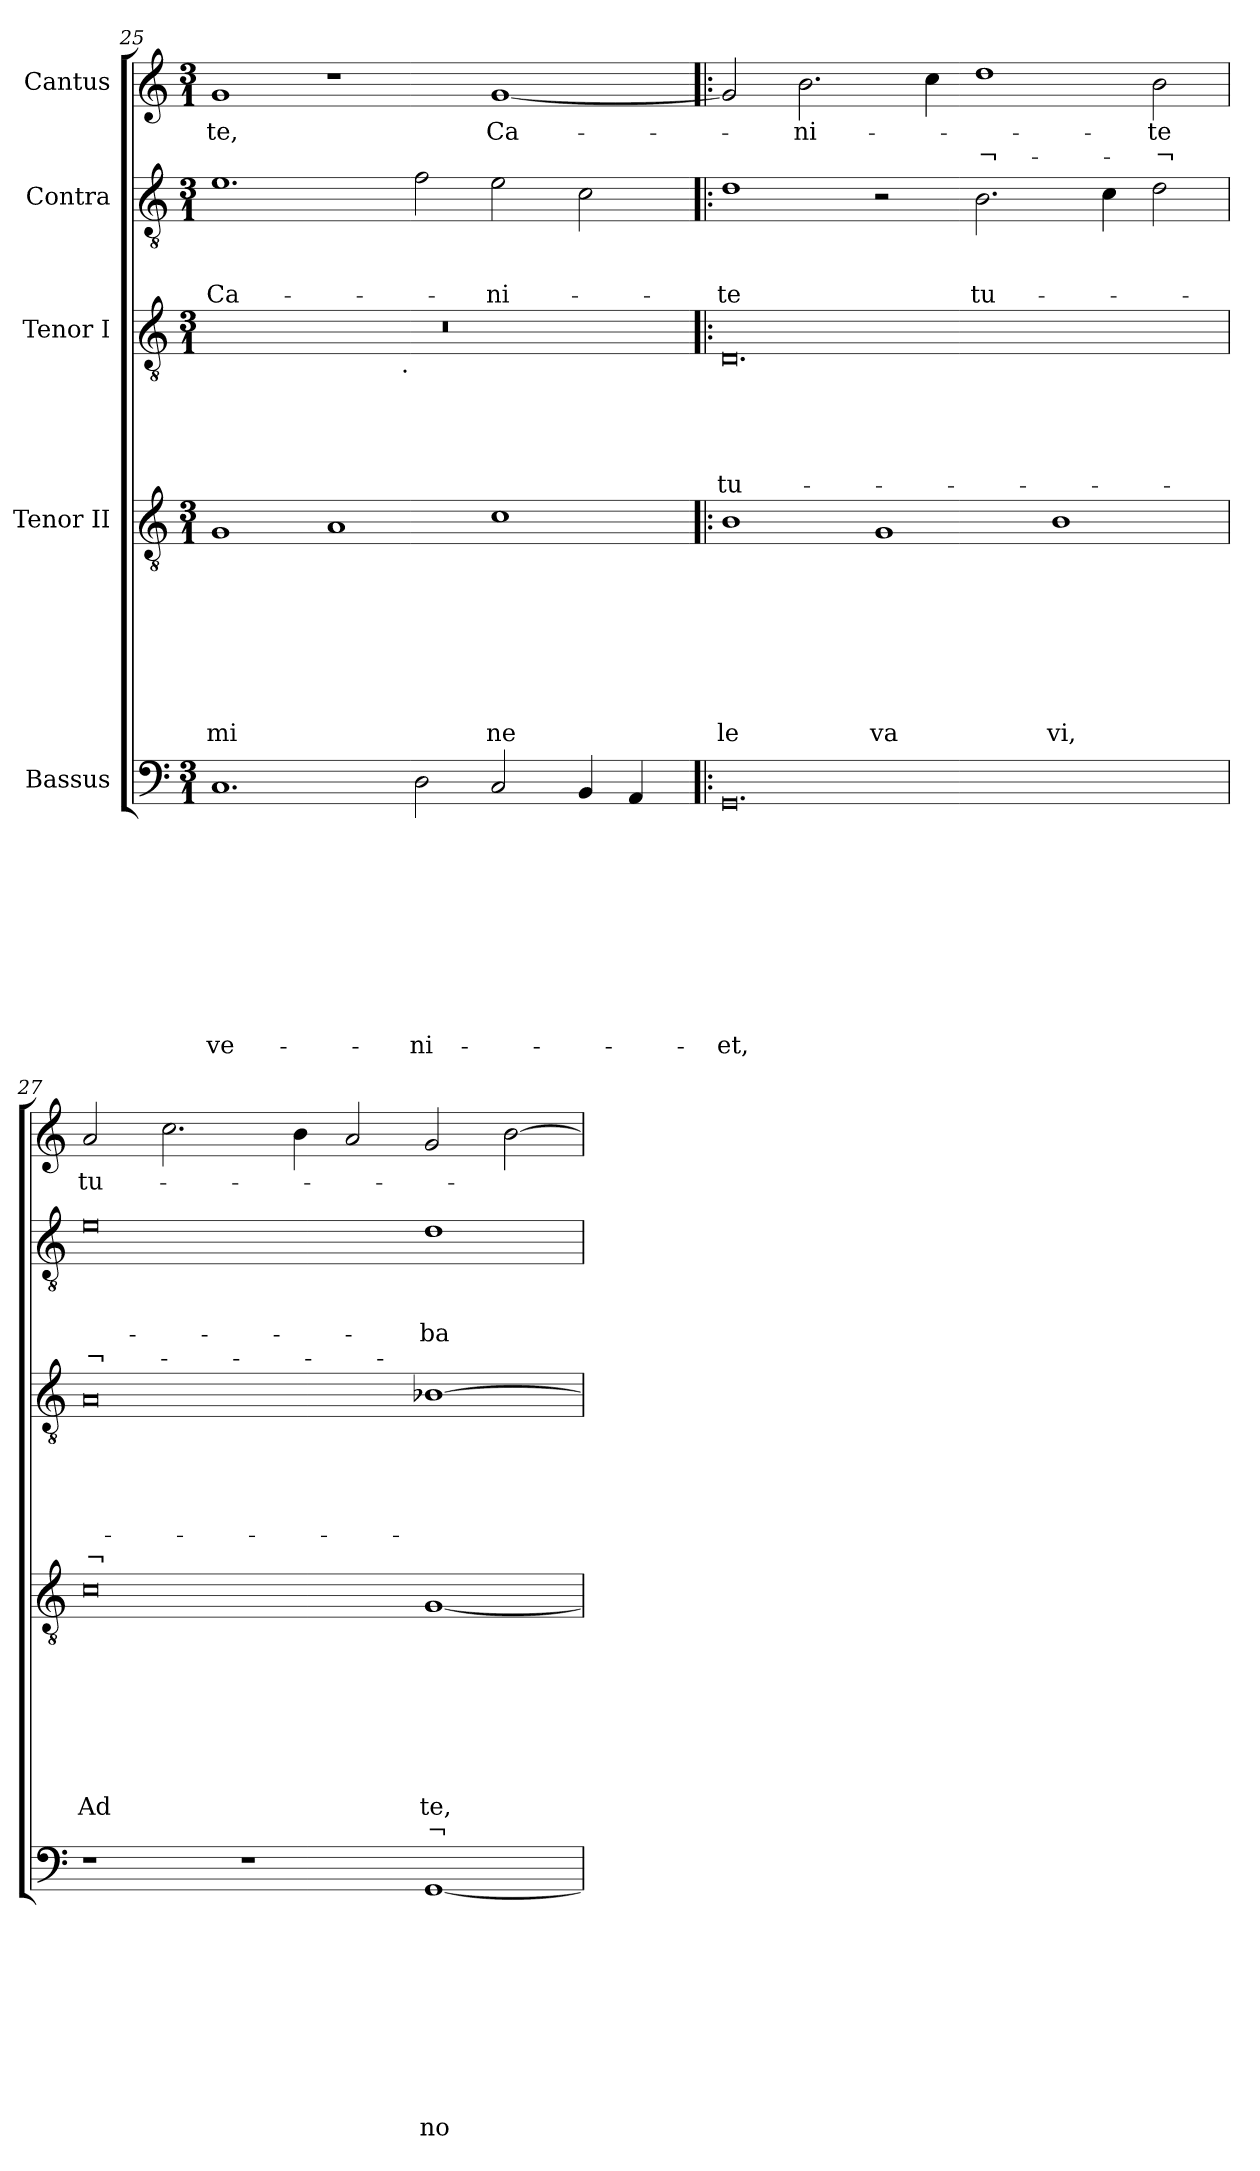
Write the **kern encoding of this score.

**kern	**text	**text	**text	**text	**text	**text	**text	**text	**text	**text	**kern	**text	**text	**text	**text	**text	**text	**text	**text	**text	**kern	**text	**text	**text	**text	**text	**text	**kern	**text	**text	**text	**text	**kern	**text	**text
*part5	*part5	*part5	*part5	*part5	*part5	*part5	*part5	*part5	*part5	*part5	*part4	*part4	*part4	*part4	*part4	*part4	*part4	*part4	*part4	*part4	*part3	*part3	*part3	*part3	*part3	*part3	*part3	*part2	*part2	*part2	*part2	*part2	*part1	*part1	*part1
*staff5	*staff5	*staff5	*staff5	*staff5	*staff5	*staff5	*staff5	*staff5	*staff5	*staff5	*staff4	*staff4	*staff4	*staff4	*staff4	*staff4	*staff4	*staff4	*staff4	*staff4	*staff3	*staff3	*staff3	*staff3	*staff3	*staff3	*staff3	*staff2	*staff2	*staff2	*staff2	*staff2	*staff1	*staff1	*staff1
*I"Bassus	*	*	*	*	*	*	*	*	*	*	*I"Tenor II	*	*	*	*	*	*	*	*	*	*I"Tenor I	*	*	*	*	*	*	*I"Contra	*	*	*	*	*I"Cantus	*	*
*clefF4	*	*	*	*	*	*	*	*	*	*	*clefGv2	*	*	*	*	*	*	*	*	*	*clefGv2	*	*	*	*	*	*	*clefGv2	*	*	*	*	*clefG2	*	*
*k[]	*	*	*	*	*	*	*	*	*	*	*k[]	*	*	*	*	*	*	*	*	*	*k[]	*	*	*	*	*	*	*k[]	*	*	*	*	*k[]	*	*
*C:	*	*	*	*	*	*	*	*	*	*	*C:	*	*	*	*	*	*	*	*	*	*C:	*	*	*	*	*	*	*C:	*	*	*	*	*C:	*	*
*M3/1	*	*	*	*	*	*	*	*	*	*	*M3/1	*	*	*	*	*	*	*	*	*	*M3/1	*	*	*	*	*	*	*M3/1	*	*	*	*	*M3/1	*	*
=25	=25	=25	=25	=25	=25	=25	=25	=25	=25	=25	=25	=25	=25	=25	=25	=25	=25	=25	=25	=25	=25	=25	=25	=25	=25	=25	=25	=25	=25	=25	=25	=25	=25	=25	=25
!	!	!	!	!	!	!	!	!	!	!LO:LY:b	!	!	!	!	!	!	!	!	!LO:LY:b	!	!	!	!	!	!	!	!	!	!	!	!LO:LY:b	!	!	!LO:LY:b	!
*	*	*	*	*	*	*	*	*	*	*	*	*	*	*	*	*	*	*	*	*	*^	*	*	*	*	*	*	*	*	*	*	*	*	*	*
1.C	.	.	.	.	.	.	.	.	.	ve-	1G	.	.	.	.	.	.	.	mi	.	0.r	1ryy	.	.	.	.	.	.	1.e	.	.	Ca-	.	1g	-te,	.
.	.	.	.	.	.	.	.	.	.	.	1A	.	.	.	.	.	.	.	.	.	.	4...ryy	.	.	.	.	.	.	.	.	.	.	.	1r	.	.
!	!	!	!	!	!	!	!	!	!	!	!	!	!	!	!	!	!	!	!	!	!	!LO:TX:b:t=.	!	!	!	!	!	!	!	!	!	!	!	!	!	!
.	.	.	.	.	.	.	.	.	.	.	.	.	.	.	.	.	.	.	.	.	.	1ryy	.	.	.	.	.	.	.	.	.	.	.	.	.	.
!	!	!	!	!	!	!	!	!	!	!LO:LY:b	!	!	!	!	!	!	!	!	!	!	!	!	!	!	!	!	!	!	!	!	!	!	!	!	!	!
2D\	.	.	.	.	.	.	.	.	.	-ni-	.	.	.	.	.	.	.	.	.	.	.	.	.	.	.	.	.	.	2f\	.	.	.	.	.	.	.
!	!	!	!	!	!	!	!	!	!	!	!	!	!	!	!	!	!	!	!LO:LY:b	!	!	!	!	!	!	!	!	!	!	!	!	!LO:LY:b	!	!	!LO:LY:b	!
2C/	.	.	.	.	.	.	.	.	.	.	1c	.	.	.	.	.	.	.	ne	.	.	.	.	.	.	.	.	.	2e\	.	.	-ni-	.	[<1g	Ca-	.
.	.	.	.	.	.	.	.	.	.	.	.	.	.	.	.	.	.	.	.	.	.	2ryy	.	.	.	.	.	.	.	.	.	.	.	.	.	.
4BB/	.	.	.	.	.	.	.	.	.	.	.	.	.	.	.	.	.	.	.	.	.	.	.	.	.	.	.	.	2c\	.	.	.	.	.	.	.
4AA/	.	.	.	.	.	.	.	.	.	.	.	.	.	.	.	.	.	.	.	.	.	.	.	.	.	.	.	.	.	.	.	.	.	.	.	.
.	.	.	.	.	.	.	.	.	.	.	.	.	.	.	.	.	.	.	.	.	.	32ryy	.	.	.	.	.	.	.	.	.	.	.	.	.	.
=26!|:	=26!|:	=26!|:	=26!|:	=26!|:	=26!|:	=26!|:	=26!|:	=26!|:	=26!|:	=26!|:	=26!|:	=26!|:	=26!|:	=26!|:	=26!|:	=26!|:	=26!|:	=26!|:	=26!|:	=26!|:	=26!|:	=26!|:	=26!|:	=26!|:	=26!|:	=26!|:	=26!|:	=26!|:	=26!|:	=26!|:	=26!|:	=26!|:	=26!|:	=26!|:	=26!|:	=26!|:
!	!	!	!	!	!	!	!	!	!	!LO:LY:b	!	!	!	!	!	!	!	!	!LO:LY:b	!	!	!	!	!	!	!	!LO:LY:b	!	!	!	!	!LO:LY:b	!	!	!	!
*	*	*	*	*	*	*	*	*	*	*	*	*	*	*	*	*	*	*	*	*	*v	*v	*	*	*	*	*	*	*	*	*	*	*	*	*	*
0.GG	.	.	.	.	.	.	.	.	.	-et,	1B	.	.	.	.	.	.	.	le	.	0.D	.	.	.	.	tu-	.	1d	.	.	-te	.	2g/]	.	.
!	!	!	!	!	!	!	!	!	!	!	!	!	!	!	!	!	!	!	!	!	!	!	!	!	!	!	!	!	!	!	!	!	!	!LO:LY:b	!
.	.	.	.	.	.	.	.	.	.	.	.	.	.	.	.	.	.	.	.	.	.	.	.	.	.	.	.	.	.	.	.	.	2.b\	-ni-	.
!	!	!	!	!	!	!	!	!	!	!	!	!	!	!	!	!	!	!	!LO:LY:b	!	!	!	!	!	!	!	!	!	!	!	!	!	!	!	!
.	.	.	.	.	.	.	.	.	.	.	1G	.	.	.	.	.	.	.	va	.	.	.	.	.	.	.	.	2r	.	.	.	.	.	.	.
.	.	.	.	.	.	.	.	.	.	.	.	.	.	.	.	.	.	.	.	.	.	.	.	.	.	.	.	.	.	.	.	.	4cc\	.	.
!	!	!	!	!	!	!	!	!	!	!	!	!	!	!	!	!	!	!	!	!	!	!	!	!	!	!	!	!	!	!	!LO:LY:b	!	!	!	!LO:LY:b
.	.	.	.	.	.	.	.	.	.	.	.	.	.	.	.	.	.	.	.	.	.	.	.	.	.	.	.	2.B\	.	.	tu-	.	1dd	.	-¬-
!	!	!	!	!	!	!	!	!	!	!	!	!	!	!	!	!	!	!	!LO:LY:b	!	!	!	!	!	!	!	!	!	!	!	!	!	!	!	!
.	.	.	.	.	.	.	.	.	.	.	1B	.	.	.	.	.	.	.	vi,	.	.	.	.	.	.	.	.	.	.	.	.	.	.	.	.
.	.	.	.	.	.	.	.	.	.	.	.	.	.	.	.	.	.	.	.	.	.	.	.	.	.	.	.	4c\	.	.	.	.	.	.	.
!	!	!	!	!	!	!	!	!	!	!	!	!	!	!	!	!	!	!	!	!	!	!	!	!	!	!	!	!	!	!	!	!	!	!LO:LY:b	!LO:LY:b
.	.	.	.	.	.	.	.	.	.	.	.	.	.	.	.	.	.	.	.	.	.	.	.	.	.	.	.	2d\	.	.	.	.	2b\	-te	-¬
=27	=27	=27	=27	=27	=27	=27	=27	=27	=27	=27	=27	=27	=27	=27	=27	=27	=27	=27	=27	=27	=27	=27	=27	=27	=27	=27	=27	=27	=27	=27	=27	=27	=27	=27	=27
!	!	!	!	!	!	!	!	!	!	!	!	!	!	!	!	!	!	!	!LO:LY:b	!	!	!	!	!	!	!	!LO:LY:b	!	!	!	!	!LO:LY:b	!	!LO:LY:b	!
1r	.	.	.	.	.	.	.	.	.	.	0c	.	.	.	.	.	.	.	Ad	.	0A	.	.	.	.	.	-¬	0e	.	.	.	¬-	2a/	tu-	.
.	.	.	.	.	.	.	.	.	.	.	.	.	.	.	.	.	.	.	.	.	.	.	.	.	.	.	.	.	.	.	.	.	2.cc\	.	.
1r	.	.	.	.	.	.	.	.	.	.	.	.	.	.	.	.	.	.	.	.	.	.	.	.	.	.	.	.	.	.	.	.	.	.	.
.	.	.	.	.	.	.	.	.	.	.	.	.	.	.	.	.	.	.	.	.	.	.	.	.	.	.	.	.	.	.	.	.	4b\	.	.
.	.	.	.	.	.	.	.	.	.	.	.	.	.	.	.	.	.	.	.	.	.	.	.	.	.	.	.	.	.	.	.	.	2a/	.	.
!	!	!	!	!	!	!	!	!	!	!LO:LY:b	!	!	!	!	!	!	!	!	!LO:LY:b	!LO:LY:b	!	!	!	!	!	!	!	!	!	!	!LO:LY:b	!	!	!	!
[<1GG	.	.	.	.	.	.	.	.	.	no-	[<1G	.	.	.	.	.	.	.	te,	-¬	[>1B-	.	.	.	.	.	.	1d	.	.	-ba	.	2g/	.	.
.	.	.	.	.	.	.	.	.	.	.	.	.	.	.	.	.	.	.	.	.	.	.	.	.	.	.	.	.	.	.	.	.	[>2b\	.	.
=	=	=	=	=	=	=	=	=	=	=	=	=	=	=	=	=	=	=	=	=	=	=	=	=	=	=	=	=	=	=	=	=	=	=	=
*-	*-	*-	*-	*-	*-	*-	*-	*-	*-	*-	*-	*-	*-	*-	*-	*-	*-	*-	*-	*-	*-	*-	*-	*-	*-	*-	*-	*-	*-	*-	*-	*-	*-	*-	*-
